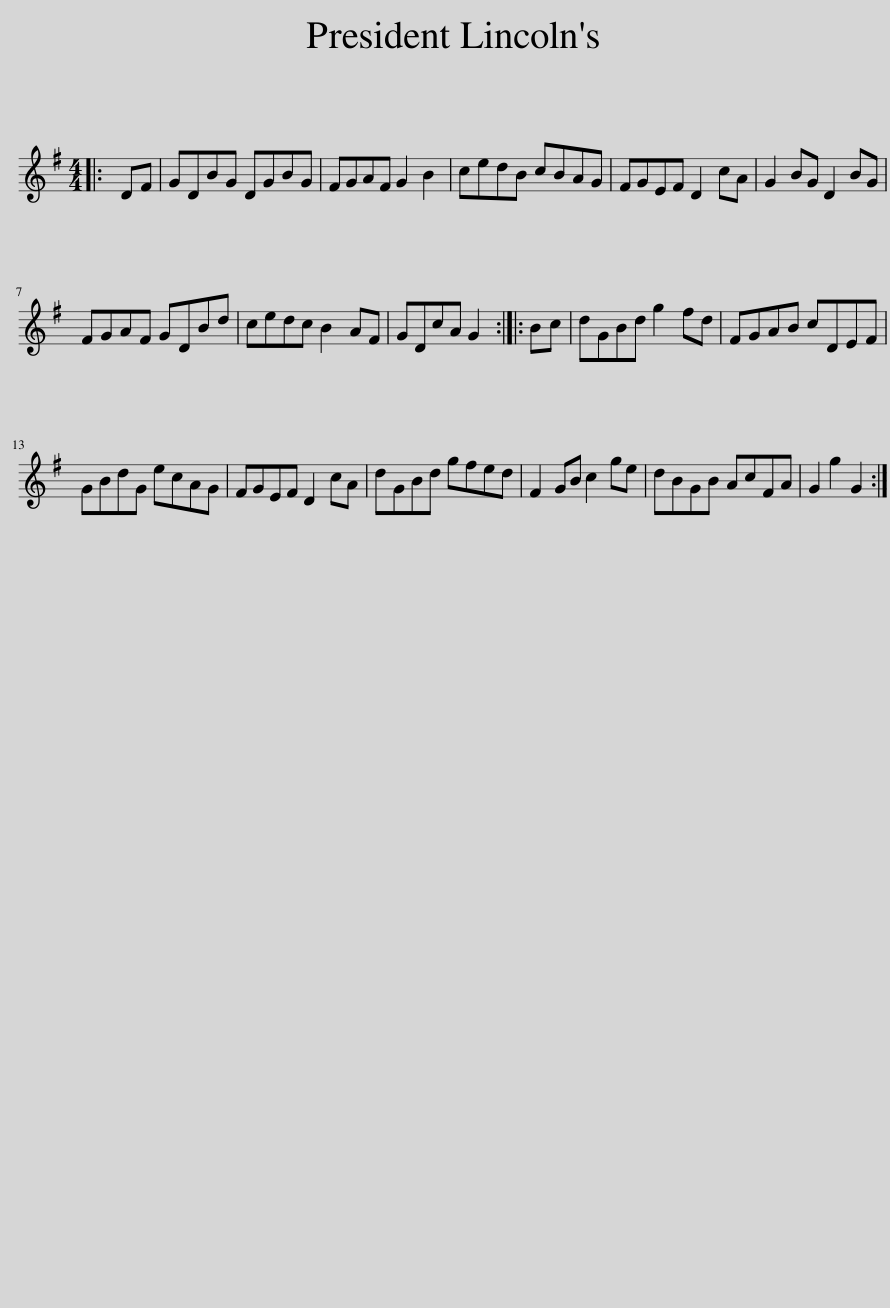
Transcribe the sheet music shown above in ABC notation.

X:1
L:1/8
M:4/4
I:linebreak $
K:G
V:1 treble
V:1
|: DF | GDBG DGBG | FGAF G2 B2 | cedB cBAG | FGEF D2 cA | %5
 G2 BG D2 BG |$ FGAF GDBd | cedc B2 AF | GDcA G2 :: Bc | %10
 dGBd g2 fd | FGAB cDEF |$ GBdG ecAG | FGEF D2 cA | dGBd gfed | %15
 F2 GB c2 ge | dBGB AcFA | G2 g2 G2 :| %18
